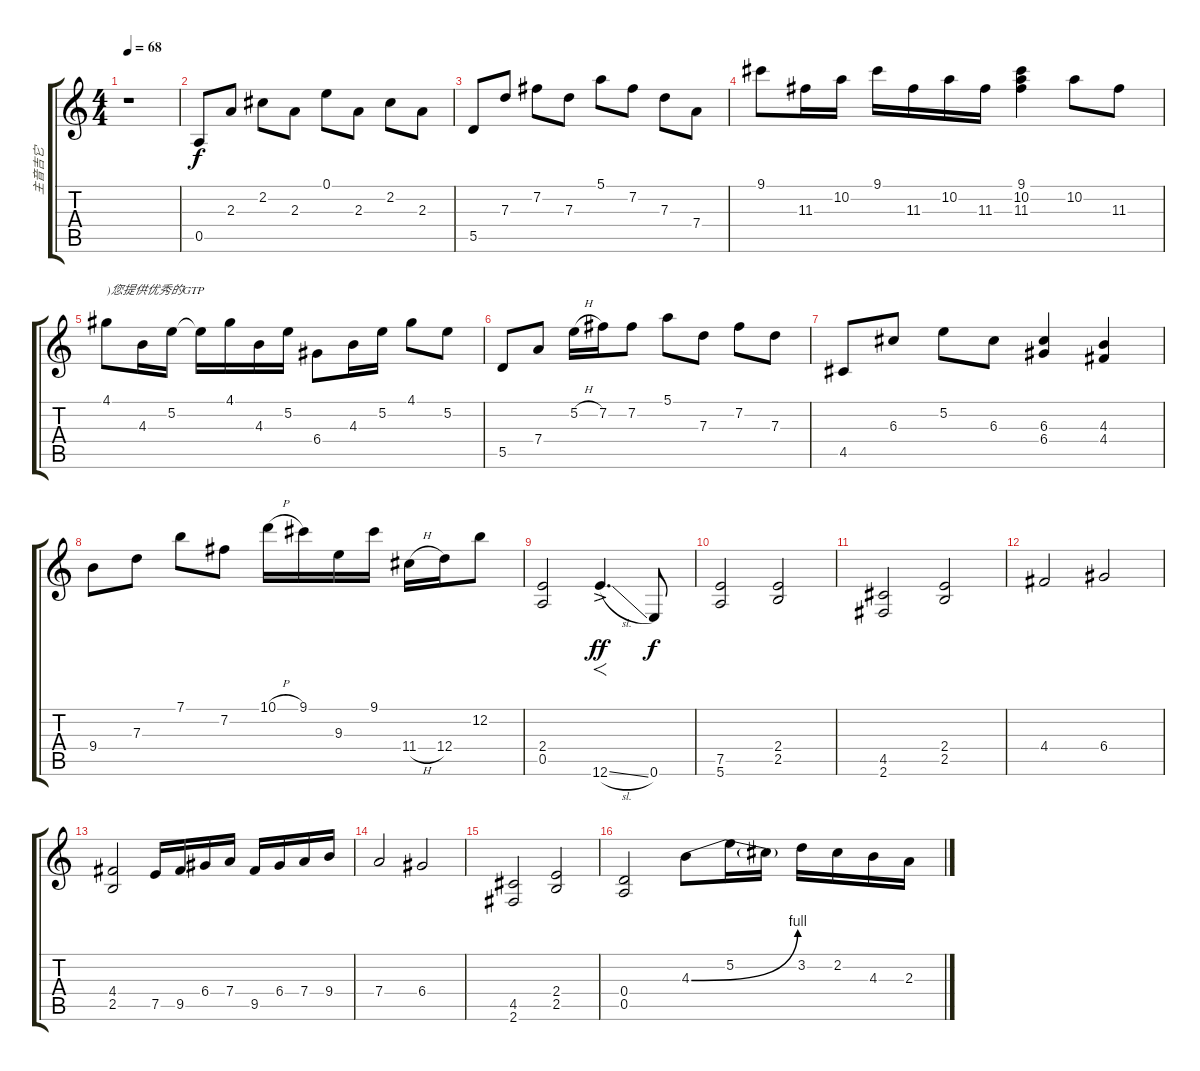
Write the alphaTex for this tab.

\track ("主音吉它" "主音吉它") {instrument distortionguitar}
\staff {score tabs}
\tuning (E4 B3 G3 D3 A2 E2) {hide}
\ts (4 4)
\tempo 68
\clef g2
\ks c
r.1{dy f} |
0.5.8{instrument acousticguitarsteel} 2.3.8 2.2.8 2.3.8 0.1.8 2.3.8 2.2.8 2.3.8 |
5.5.8 7.3.8 7.2.8 7.3.8 5.1.8 7.2.8 7.3.8 7.4.8 |
9.1.8 11.3.16 10.2.16 9.1.16 11.3.16 10.2.16 11.3.16 (9.1 10.2 11.3).4 10.2.8 11.3.8 |
4.1.8{txt ")您提供优秀的GTP"} 4.3.16 5.2.16 5.2{t}.16 4.1.16 4.3.16 5.2.16 6.4.8 4.3.16 5.2.16 4.1.8 5.2.8 |
5.5.8 7.4.8 5.2{h}.16 7.2.16 7.2.8 5.1.8 7.3.8 7.2.8 7.3.8 |
4.5.8 6.3.8 5.2.8 6.3.8 (6.3 6.4).4 (4.3 4.4).4 |
9.4.8 7.3.8 7.1.8 7.2.8 10.1{h}.16 9.1.16 9.3.16 9.1.16 11.4{h}.16 12.4.16 12.2.8 |
(2.4 0.5).2{balance 8 instrument distortionguitar} 12.6{sl ac}.4{f d dy ff} 0.6.8{dy f} |
(7.5 5.6).2 (2.4 2.5).2 |
(4.5 2.6).2 (2.4 2.5).2 |
4.4.2 6.4.2 |
(4.4 2.5).2 7.5.16 9.5.16 6.4.16 7.4.16 9.5.16 6.4.16 7.4.16 9.4.16 |
7.4.2 6.4.2 |
(4.5 2.6).2 (2.4 2.5).2 |
(0.4 0.5).2 4.3{be (bend 0 0 60 4)}.8 5.2.16 4.3{t}.16 3.2.16 2.2.16 4.3.16 2.3.16
